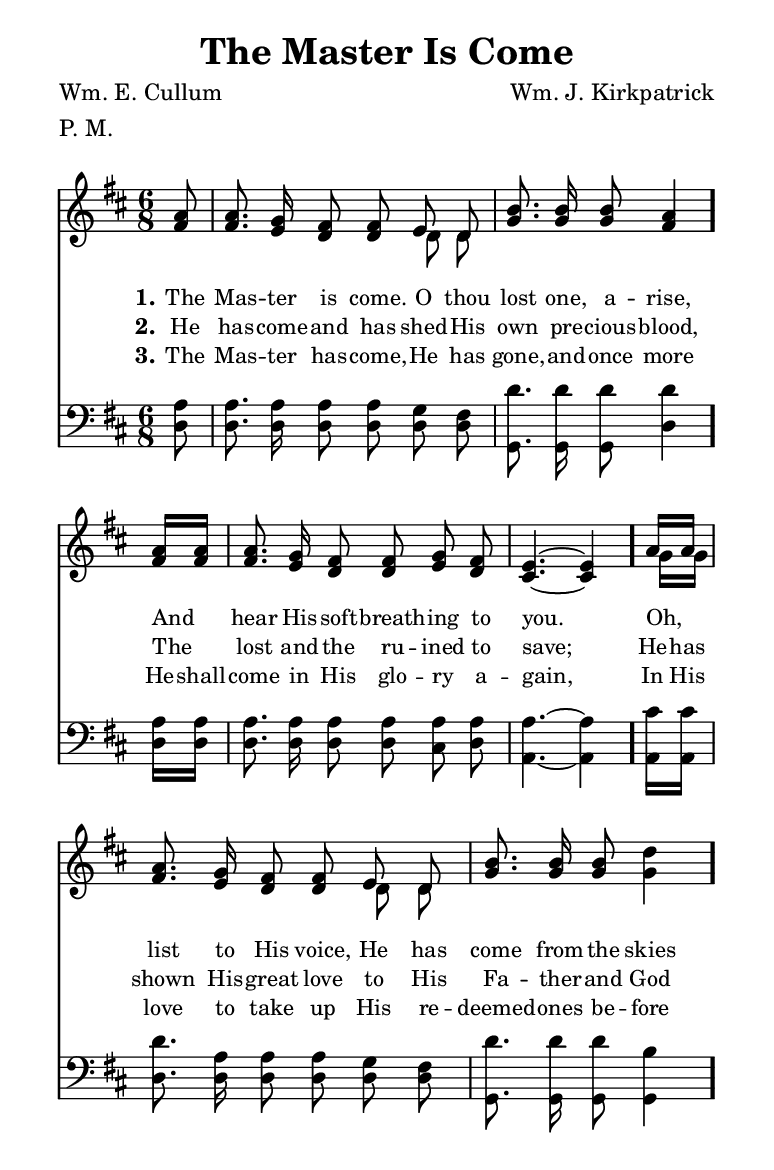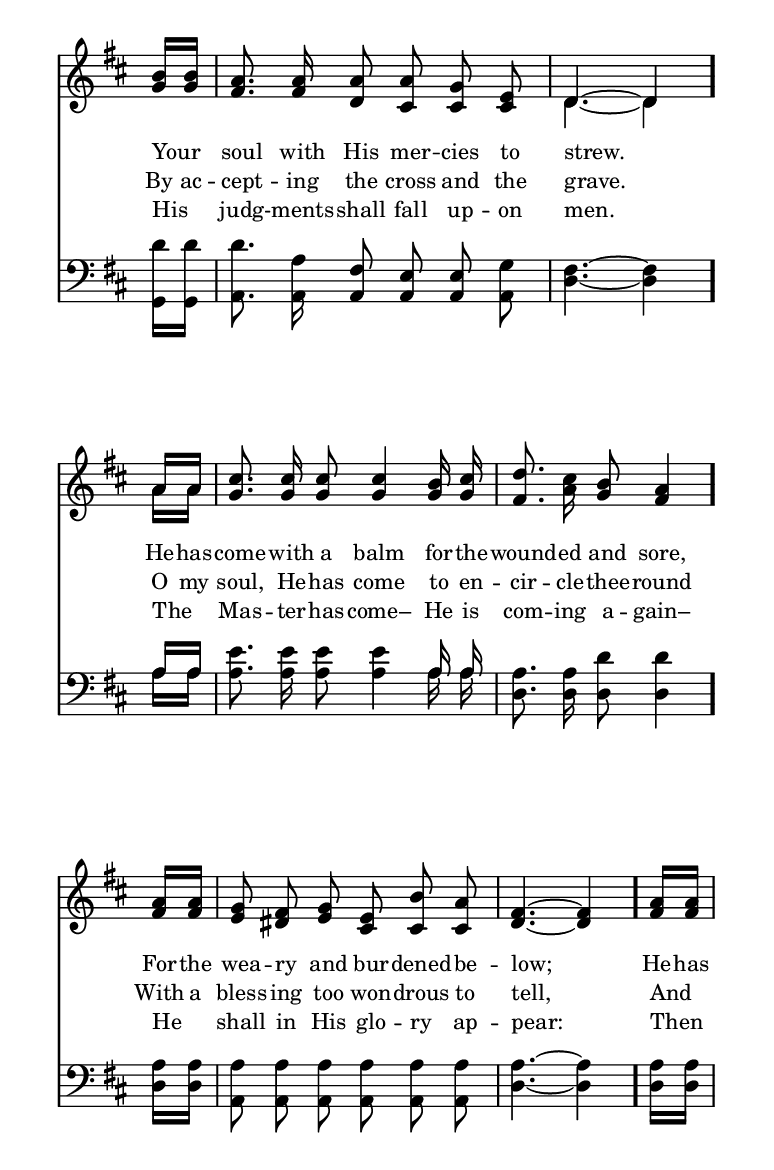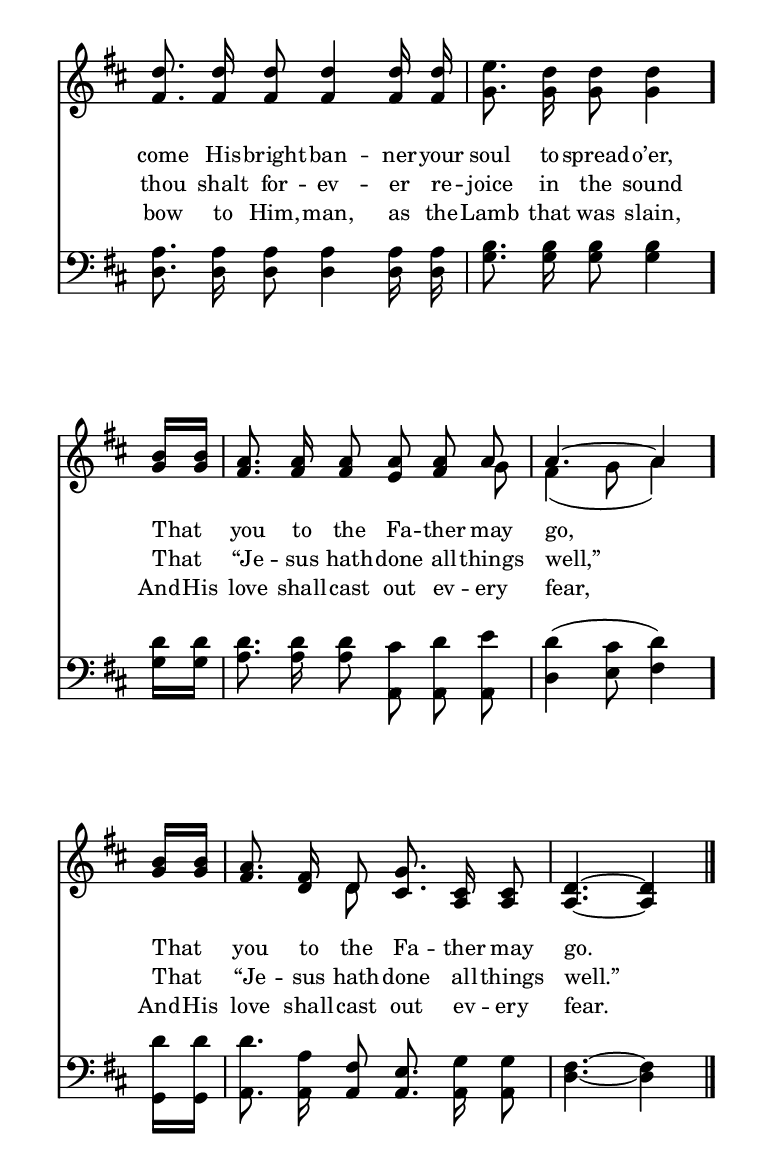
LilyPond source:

\include "common/global.ily"
\paper {
  \include "common/paper.ily"
  %ragged-bottom = ##t
  %ragged-last-bottom = ##t
  %systems-per-page = ##f
  system-count = #(cond (is-eogsized 5) (#t #f))
  %annotate-spacing = ##t
}

\header{
  %gospel
  hymnnumber = "373"
  title = "The Master Is Come"
  tunename = "He Hideth My Soul"
  meter = "P. M." % something like 11. 8. 11. 8. 11. 8. 8.
  poet = "Wm. E. Cullum"
  composer = "Wm. J. Kirkpatrick"
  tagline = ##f
}

global = {
  \include "common/overrides.ily"
  \override Staff.TimeSignature.style = #'numbered
  \time 6/8
  \override Score.MetronomeMark.transparent = ##t % hide all fermata changes too
  \tempo 8=120
  \key d \major
  \partial 8
  \autoBeamOff
}

patternZ = { c8      | c8. c16 c8 c c c | c8. c16 c8 c4 }
patternA = { c16[ c] | c8. c16 c8 c c c | c8. c16 c8 c4 }
patternB = { c16[ c] | c8. c16 c8 c c c | c4. ~ c4 }
patternC = { c16[ c] | c8. c16 c8 c4 c16 c | c8. c16 c8 c4 }
patternD = { c16[ c] | c8 c c c c c | c4. ~ c4 }
patternE = { c16[ c] | c8. c16 c8 c8. c16 c8 | c4. ~ c4 }

notesSoprano = {
\global
\relative c'' {

  \changePitch \patternZ { a | a g fis fis e d | b' b b a }
  \changePitch \patternB { a a | a g fis fis g fis | e e }
  \changePitch \patternA { a a | a g fis fis e d | b' b b d }
  \changePitch \patternB { b b | a a a a g e | d d }
  \changePitch \patternC { a' a | cis cis cis cis b cis | d cis b a }
  \changePitch \patternD { a a | g fis g e b' a | fis fis }
  \changePitch \patternC { a a | d d d d d d | e d d d }
  \changePitch \patternB { b b | a a a a a a | a a }
  \changePitch \patternE { b b | a fis d g cis, cis | d d }

  \bar "|."

}
}

notesAlto = {
\global
\relative e' {

  \changePitch \patternZ { fis | fis e d d d d | g g g fis }
  \changePitch \patternB { fis fis | fis e d d e d | cis cis }
  \changePitch \patternA { g' g | fis e d d d d | g g g g }
  \changePitch \patternB { g g | fis fis d cis cis cis | d d }
  \changePitch \patternC { a' a | g g g g g g | fis a g fis }
  \changePitch \patternD { fis fis | e dis e cis cis cis | d d }
  \changePitch \patternC { fis fis | fis fis fis fis fis fis | g g g g }
  \changePitch \patternB { g g | fis fis fis e fis g } fis4( g8 a4)
  \changePitch \patternE { g g | fis d d cis a a | a a }

}
}

notesTenor = {
\global
\relative a {

  \changePitch \patternZ { a | a a a a g fis | d' d d d }
  \changePitch \patternB { a a | a a a a a a | a a }
  \changePitch \patternA { cis cis | d a a a g fis | d' d d b }
  \changePitch \patternB { d d | d a fis e e g | fis fis }
  \changePitch \patternC { a a | e' e e e a, a | a a d d }
  \changePitch \patternD { a a | a a a a a a | a a }
  \changePitch \patternC { a a | a a a a a a | b b b b }
  \changePitch \patternB { d d | d d d cis d e } | d4( cis8 d4)
  \changePitch \patternE { d d | d a fis e g g | fis fis }

}
}

notesBass = {
\global
\relative f {

  \changePitch \patternZ { d | d d d d d d | g, g g d' }
  \changePitch \patternB { d d | d d d d cis d | a a }
  \changePitch \patternA { a a | d d d d d d | g, g g g }
  \changePitch \patternB { g g | a a a a a a | d d }
  \changePitch \patternC { a' a | a a a a a a | d, d d d }
  \changePitch \patternD { d d | a a a a a a | d d }
  \changePitch \patternC { d d | d d d d d d | g g g g }
  \changePitch \patternB { g g | a a a a, a a | } d4( e8 fis4)
  \changePitch \patternE { g, g | a a a a a a | d d }

}
}

wordsA = \lyricmode {
\set stanza = "1."

The Mas -- ter is come. O thou lost one, a -- rise, \bar "."
And hear His soft breath -- ing to you. \bar "."
Oh, list to His voice, He has come from the skies \bar "."
Your soul with His mer -- cies to strew. \bar "."
{ \mon } He has { \moff } come with a balm for the wound -- ed and sore, \bar "."
{ \mon } For the { \moff } wea -- ry and bur -- dened be -- low; \bar "."
{ \mon } He has { \moff } come His bright ban -- ner your soul to spread o’er, \bar "."
That you to the Fa -- ther may go, \bar "."
That you to the Fa -- ther may go. \bar "."

}

wordsB = \lyricmode {
\set stanza = "2."

He has come and has shed His own pre -- cious blood,
The lost and the ru -- ined to save; % original has "ruin -- ed"
{ \mon } He has { \moff } shown His great love to His Fa -- ther and God
{ \mon } By ac -- { \moff } cept -- ing the cross and the grave.
{ \mon } O my { \moff } soul, He has come to en -- cir -- cle thee round
{ \mon } With a { \moff } bless -- ing too won -- drous to tell,
And thou shalt for -- ev -- er re -- joice in the sound
That “Je -- sus hath done all things well,”
That “Je -- sus hath done all things well.”

}

wordsC = \lyricmode {
\set stanza = "3."

The Mas -- ter has come, He has gone, and once more
{ \mon } He shall { \moff } come in His glo -- ry a -- gain,
{ \mon } In His { \moff } love to take up His re -- deemed ones be -- fore
His judg -- ments shall fall up -- on men.
The Mas -- ter has come– He is com -- ing a -- gain–
He shall in His glo -- ry ap -- pear:
Then bow to Him, man, as the Lamb that was slain,
{ \mon } And His { \moff } love shall cast out ev -- ery fear,
{ \mon } And His { \moff } love shall cast out ev -- ery fear.

}

\score {
  \context ChoirStaff <<
    \context Staff = upper <<
      \set Staff.autoBeaming = ##f
      \set ChoirStaff.systemStartDelimiter = #'SystemStartBar
      \set ChoirStaff.printPartCombineTexts = ##f
      % allow longer-stretching part-combining to fit five systems on this page
      \partcombine #'(2 . 11) \notesSoprano \notesAlto
      \context NullVoice = sopranos { \voiceOne << \notesSoprano >> }
      \context NullVoice = altos { \voiceTwo << \notesAlto >> }
      \context Lyrics = one   \lyricsto sopranos \wordsA
      \context Lyrics = two   \lyricsto sopranos \wordsB
      \context Lyrics = three \lyricsto sopranos \wordsC
    >>
    \context Staff = men <<
      \set Staff.autoBeaming = ##f
      \clef bass
      \set ChoirStaff.printPartCombineTexts = ##f
      % allow longer-stretching part-combining to fit five systems on this page
      \partcombine #'(2 . 11) \notesTenor \notesBass
      \context NullVoice = tenors { \voiceOne << \notesTenor >> }
      \context NullVoice = basses { \voiceTwo << \notesBass >> }
    >>
  >>
  \layout {
    \include "common/layout.ily"
    \context {
      \Lyrics
      % Compensate for wide lyrics by squashing things a bit
      \override LyricSpace.minimum-distance = #0.2
      \override LyricText.font-size = #-0.25
    }
  }
  \midi{
    \include "common/midi.ily"
  }
}

\version "2.19.49"  % necessary for upgrading to future LilyPond versions.

% vi:set et ts=2 sw=2 ai nocindent syntax=lilypond:
